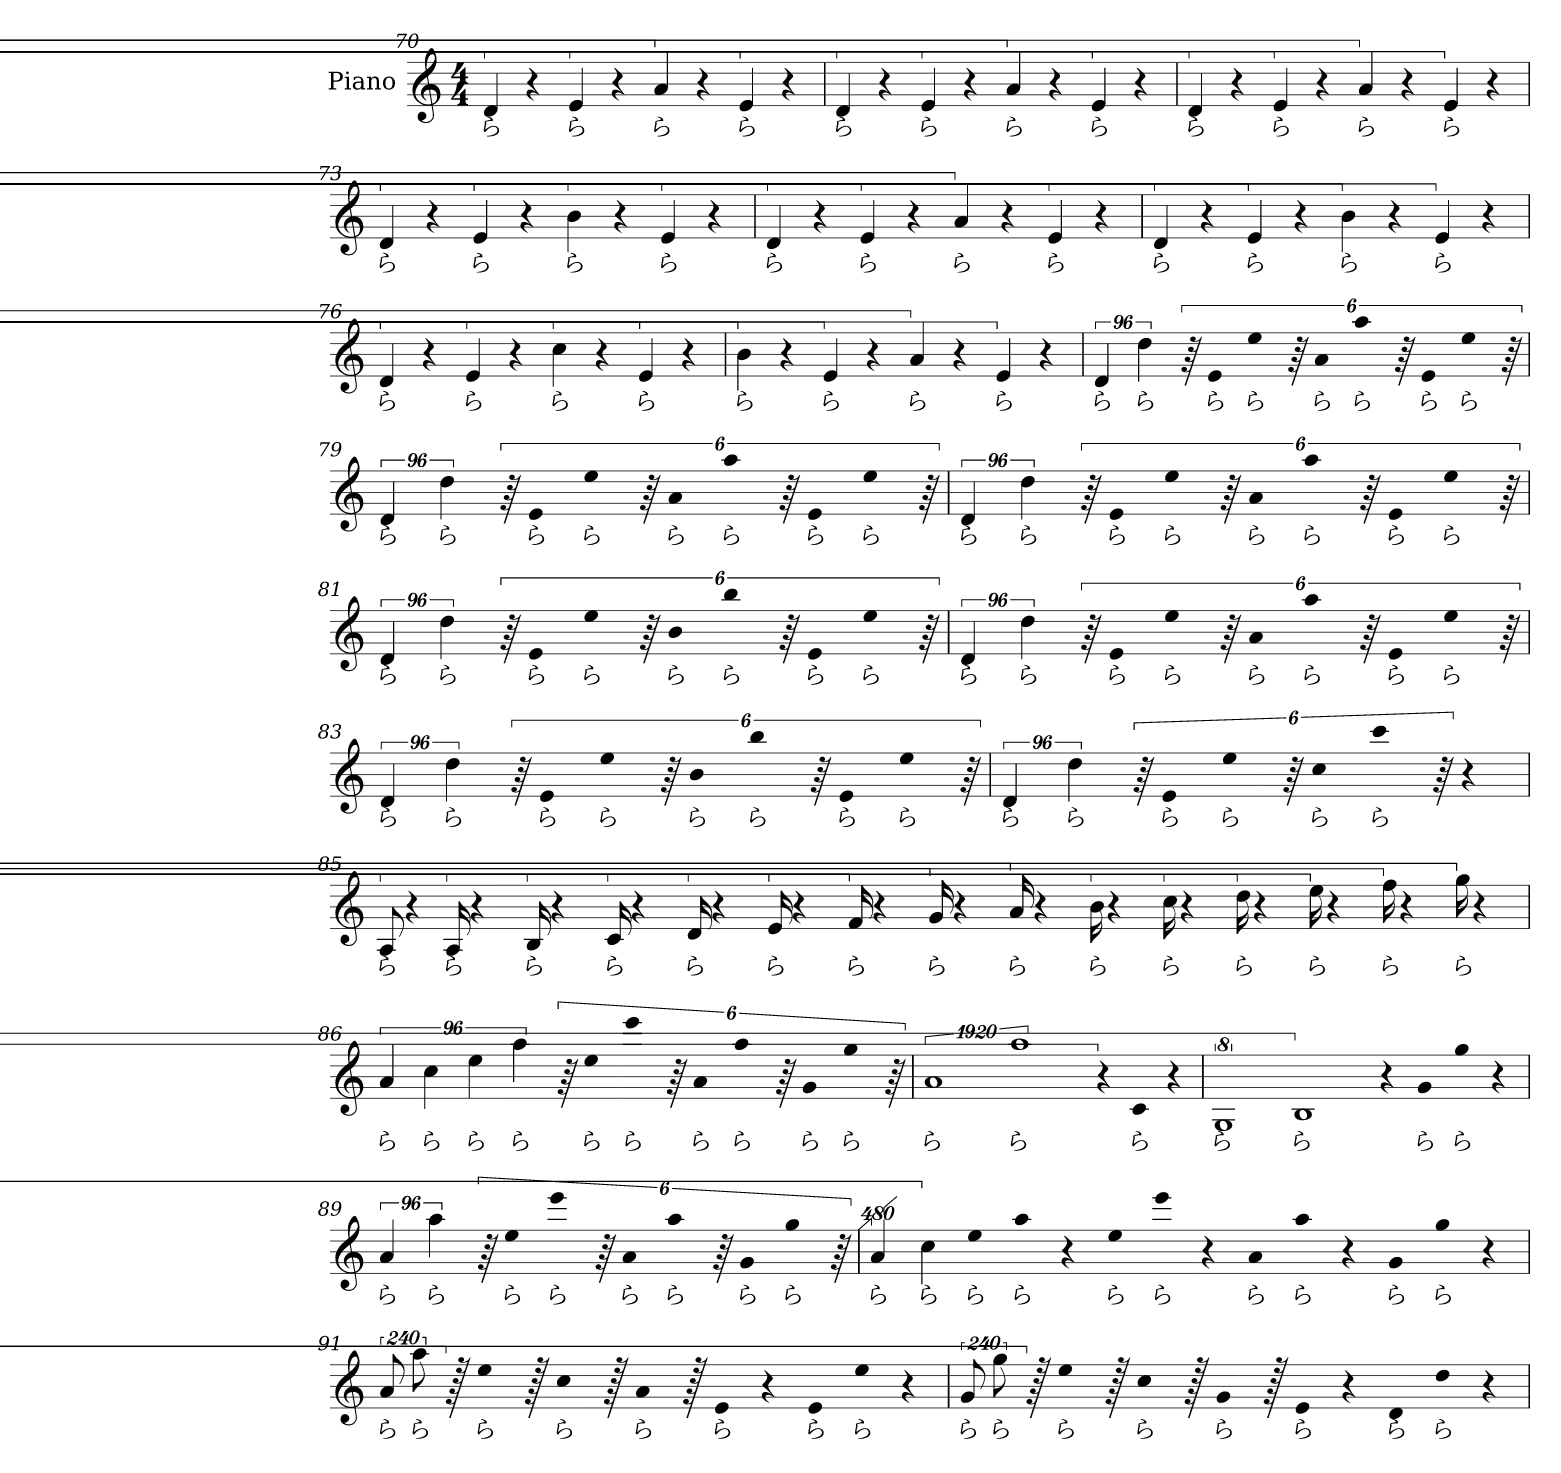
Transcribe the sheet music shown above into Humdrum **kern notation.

**kern	**text
*part1	*part1
*staff1	*staff1
*I"Piano	*
*clefG2	*
*k[]	*
*M4/4	*
=70	=70
384%91d	ら
384%5r	.
384%91e	ら
384%5r	.
384%91a	ら
384%5r	.
384%91e	ら
384%5r	.
=71	=71
384%91d	ら
384%5r	.
384%91e	ら
384%5r	.
384%91a	ら
384%5r	.
384%91e	ら
384%5r	.
=72	=72
384%91d	ら
384%5r	.
384%91e	ら
384%5r	.
384%91a	ら
384%5r	.
384%91e	ら
384%5r	.
=73	=73
384%91d	ら
384%5r	.
384%91e	ら
384%5r	.
384%91b	ら
384%5r	.
384%91e	ら
384%5r	.
=74	=74
384%91d	ら
384%5r	.
384%91e	ら
384%5r	.
384%91a	ら
384%5r	.
384%91e	ら
384%5r	.
=75	=75
384%91d	ら
384%5r	.
384%91e	ら
384%5r	.
384%91b	ら
384%5r	.
384%91e	ら
384%5r	.
=76	=76
384%91d	ら
384%5r	.
384%91e	ら
384%5r	.
384%91cc	ら
384%5r	.
384%91e	ら
384%5r	.
=77	=77
384%91b	ら
384%5r	.
384%91e	ら
384%5r	.
384%91a	ら
384%5r	.
384%91e	ら
384%5r	.
=78	=78
384%91d	ら
384%91dd	ら
384%5r	.
384%91e	ら
384%91ee	ら
384%5r	.
384%91a	ら
384%91aa	ら
384%5r	.
384%91e	ら
384%91ee	ら
384%5r	.
=79	=79
384%91d	ら
384%91dd	ら
384%5r	.
384%91e	ら
384%91ee	ら
384%5r	.
384%91a	ら
384%91aa	ら
384%5r	.
384%91e	ら
384%91ee	ら
384%5r	.
=80	=80
384%91d	ら
384%91dd	ら
384%5r	.
384%91e	ら
384%91ee	ら
384%5r	.
384%91a	ら
384%91aa	ら
384%5r	.
384%91e	ら
384%91ee	ら
384%5r	.
=81	=81
384%91d	ら
384%91dd	ら
384%5r	.
384%91e	ら
384%91ee	ら
384%5r	.
384%91b	ら
384%91bb	ら
384%5r	.
384%91e	ら
384%91ee	ら
384%5r	.
=82	=82
384%91d	ら
384%91dd	ら
384%5r	.
384%91e	ら
384%91ee	ら
384%5r	.
384%91a	ら
384%91aa	ら
384%5r	.
384%91e	ら
384%91ee	ら
384%5r	.
=83	=83
384%91d	ら
384%91dd	ら
384%5r	.
384%91e	ら
384%91ee	ら
384%5r	.
384%91b	ら
384%91bb	ら
384%5r	.
384%91e	ら
384%91ee	ら
384%5r	.
=84	=84
384%91d	ら
384%91dd	ら
384%5r	.
384%91e	ら
384%91ee	ら
384%5r	.
384%91cc	ら
384%91ccc	ら
384%5r	.
4r	.
=85	=85
1920%227A	ら
1920%13r	.
1920%113A	ら
480..r	.
1920%113B	ら
480..r	.
1920%113c	ら
480..r	.
1920%113d	ら
480..r	.
1920%113e	ら
480..r	.
1920%113f	ら
480..r	.
1920%113g	ら
480..r	.
1920%113a	ら
480..r	.
1920%113b	ら
480..r	.
1920%113cc	ら
480..r	.
1920%113dd	ら
480..r	.
1920%113ee	ら
480..r	.
1920%113ff	ら
480..r	.
1920%113gg	ら
480..r	.
=86	=86
384%91a	ら
384%91cc	ら
384%91ee	ら
384%91aa	ら
384%5r	.
384%91ee	ら
384%91eee	ら
384%5r	.
384%91a	ら
384%91aa	ら
384%5r	.
384%91g	ら
384%91gg	ら
384%5r	.
=87	=87
1920%1367a	ら
1920%1367aa	ら
1920%313r	.
1920%227c	ら
1920%13r	.
=88	=88
8%5G	ら
1920%1367B	ら
1920%73r	.
384%91g	ら
384%91gg	ら
384%5r	.
=89	=89
384%91a	ら
384%91aa	ら
384%5r	.
384%91ee	ら
384%91eee	ら
384%5r	.
384%91a	ら
384%91aa	ら
384%5r	.
384%91g	ら
384%91gg	ら
384%5r	.
=90	=90
1920%479a	ら
1920%427cc	ら
960%187ee	ら
960%161aa	ら
960r	.
384%91ee	ら
384%91eee	ら
384%5r	.
384%91a	ら
384%91aa	ら
384%5r	.
384%91g	ら
384%91gg	ら
384%5r	.
=91	=91
1920%227a	ら
1920%227aa	ら
1920%13r	.
1920%227ee	ら
1920%13r	.
1920%227cc	ら
1920%13r	.
1920%227a	ら
1920%13r	.
384%91e	ら
384%5r	.
384%91e	ら
384%91ee	ら
384%5r	.
=92	=92
1920%227g	ら
1920%227gg	ら
1920%13r	.
1920%227ee	ら
1920%13r	.
1920%227cc	ら
1920%13r	.
1920%227g	ら
1920%13r	.
384%91e	ら
384%5r	.
384%91d	ら
384%91dd	ら
384%5r	.
=	=
*-	*-
